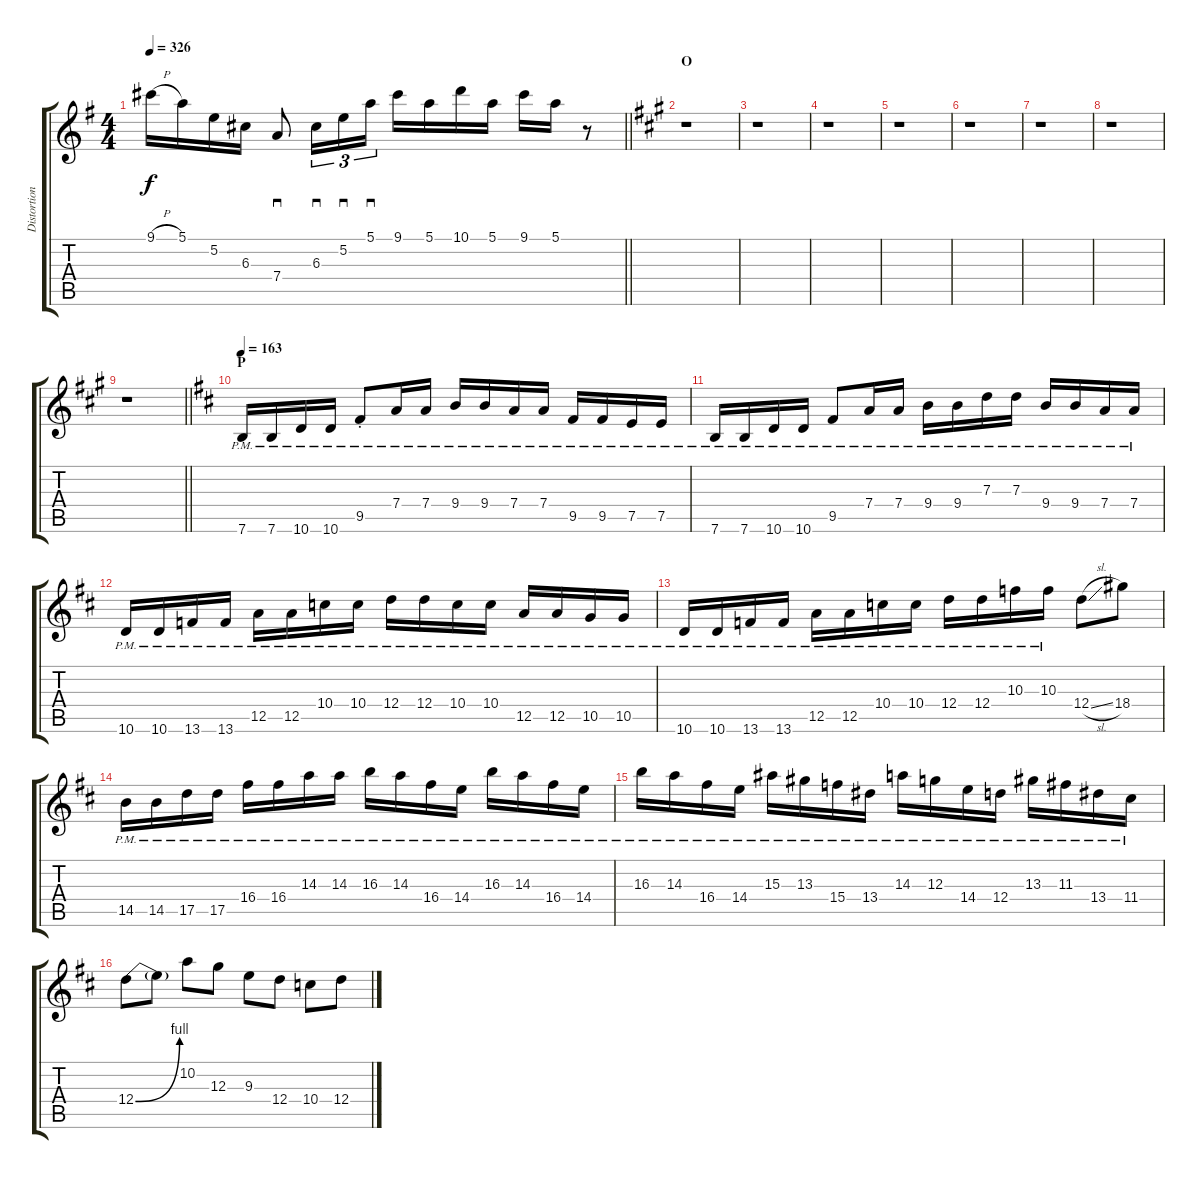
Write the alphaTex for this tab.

\track ("Distortion" "Distortion") {instrument distortionguitar}
\staff {score tabs}
\tuning (E4 B3 G3 D3 A2 E2) {hide}
\ts (4 4)
\tempo 326
\clef g2
\barLineRight lightlight
\ks g
9.1{h}.16{dy f} 5.1.16 5.2.16 6.3.16 7.4.8{sd} 6.3.16{sd tu (3 2)} 5.2.16{sd tu (3 2)} 5.1.16{sd tu (3 2)} 9.1.16 5.1.16 10.1.16 5.1.16 9.1.16 5.1.16 r.8 |
\section ("" "O")
\ks a
r.1 |
r.1 |
r.1 |
r.1 |
r.1 |
r.1 |
r.1 |
\barLineRight lightlight
r.1 |
\section ("" "P")
\tempo 163
\ks d
7.6{pm}.16 7.6{pm}.16 10.6{pm}.16 10.6{pm}.16 9.5{pm st}.8 7.4{pm}.16 7.4{pm}.16 9.4{pm}.16 9.4{pm}.16 7.4{pm}.16 7.4{pm}.16 9.5{pm}.16 9.5{pm}.16 7.5{pm}.16 7.5{pm}.16 |
7.6{pm}.16 7.6{pm}.16 10.6{pm}.16 10.6{pm}.16 9.5{pm}.8 7.4{pm}.16 7.4{pm}.16 9.4{pm}.16 9.4{pm}.16 7.3{pm}.16 7.3{pm}.16 9.4{pm}.16 9.4{pm}.16 7.4{pm}.16 7.4{pm}.16 |
10.6{pm}.16 10.6{pm}.16 13.6{pm}.16 13.6{pm}.16 12.5{pm}.16 12.5{pm}.16 10.4{pm}.16 10.4{pm}.16 12.4{pm}.16 12.4{pm}.16 10.4{pm}.16 10.4{pm}.16 12.5{pm}.16 12.5{pm}.16 10.5{pm}.16 10.5{pm}.16 |
10.6{pm}.16 10.6{pm}.16 13.6{pm}.16 13.6{pm}.16 12.5{pm}.16 12.5{pm}.16 10.4{pm}.16 10.4{pm}.16 12.4{pm}.16 12.4{pm}.16 10.3{pm}.16 10.3{pm}.16 12.4{sl}.8 18.4.8 |
14.5{pm}.16 14.5{pm}.16 17.5{pm}.16 17.5{pm}.16 16.4{pm}.16 16.4{pm}.16 14.3{pm}.16 14.3{pm}.16 16.3{pm}.16 14.3{pm}.16 16.4{pm}.16 14.4{pm}.16 16.3{pm}.16 14.3{pm}.16 16.4{pm}.16 14.4{pm}.16 |
16.3{pm}.16 14.3{pm}.16 16.4{pm}.16 14.4{pm}.16 15.3{pm}.16 13.3{pm}.16 15.4{pm}.16 13.4{pm}.16 14.3{pm}.16 12.3{pm}.16 14.4{pm}.16 12.4{pm}.16 13.3{pm}.16 11.3{pm}.16 13.4{pm}.16 11.4{pm}.16 |
12.4{be (bend 0 0 60 4)}.8 12.4{t}.8 10.2.8 12.3.8 9.3.8 12.4.8 10.4.8 12.4.8
